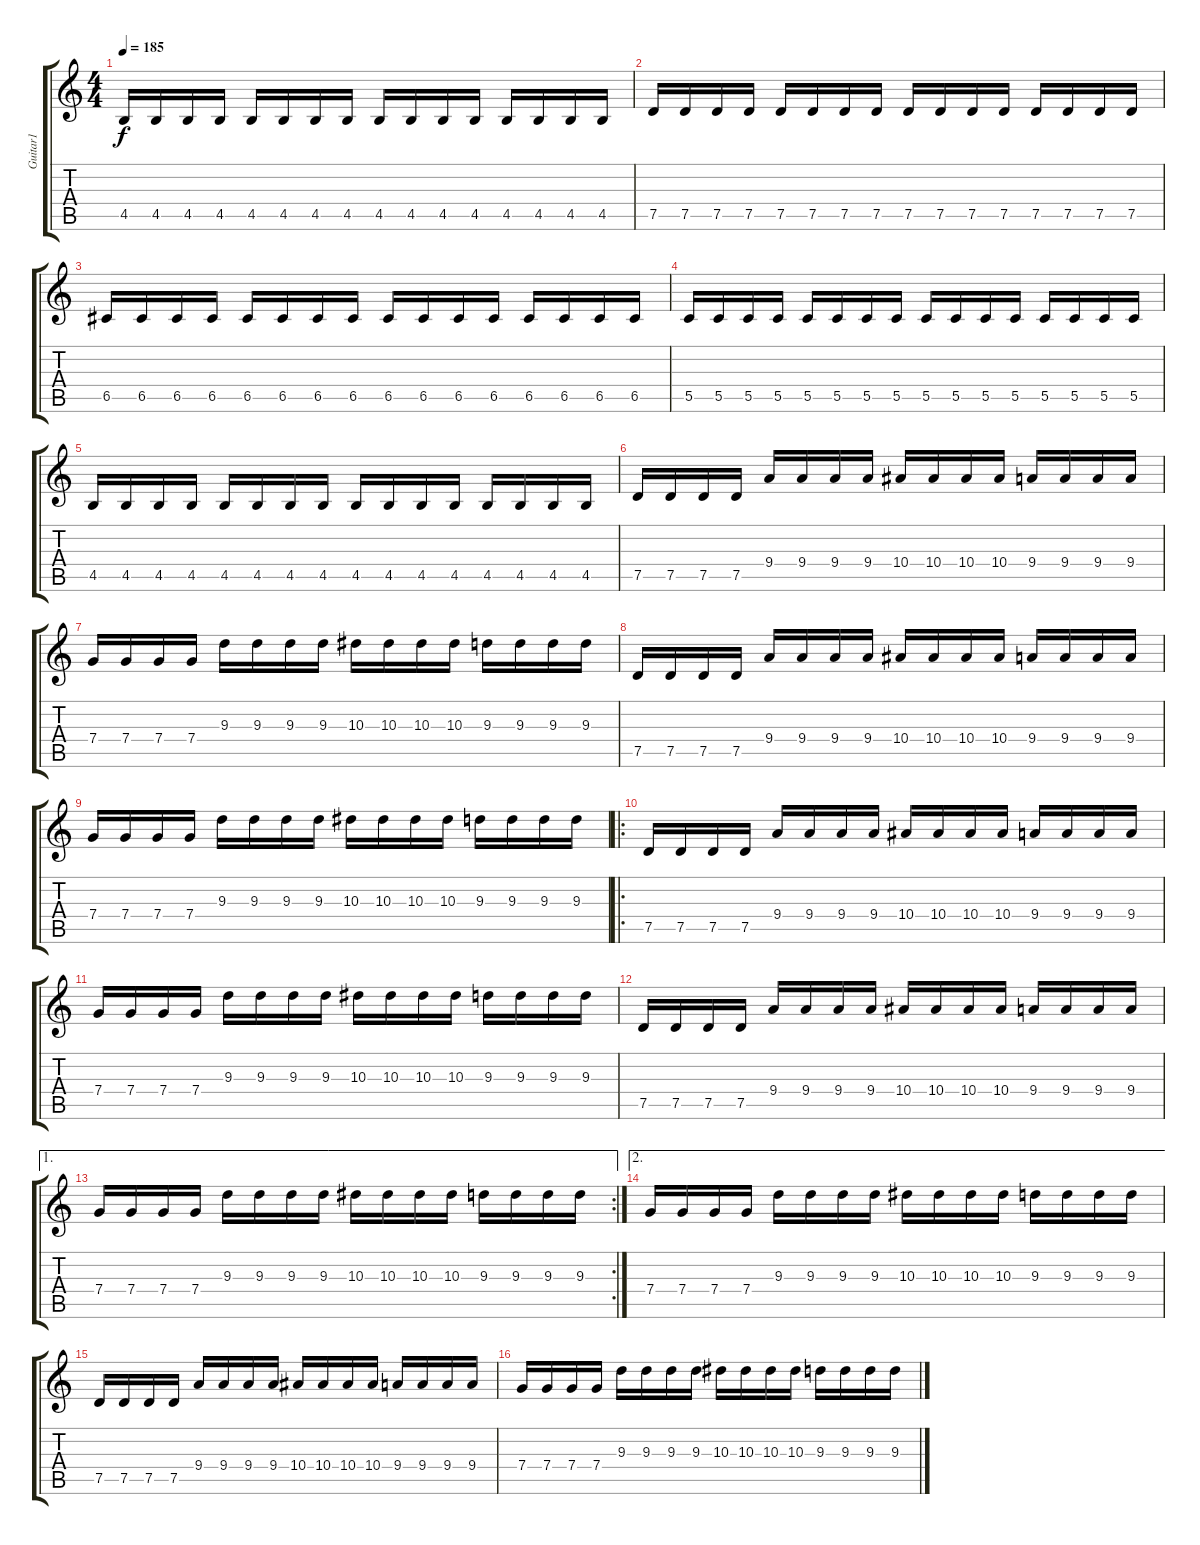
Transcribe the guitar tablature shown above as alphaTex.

\track ("Guitar1" "Guitar1") {instrument distortionguitar}
\staff {score tabs}
\tuning (D4 A3 F3 C3 G2 D2) {hide}
\ts (4 4)
\tempo 185
\clef g2
\ks c
4.5.16{dy f} 4.5.16 4.5.16 4.5.16 4.5.16 4.5.16 4.5.16 4.5.16 4.5.16 4.5.16 4.5.16 4.5.16 4.5.16 4.5.16 4.5.16 4.5.16 |
7.5.16 7.5.16 7.5.16 7.5.16 7.5.16 7.5.16 7.5.16 7.5.16 7.5.16 7.5.16 7.5.16 7.5.16 7.5.16 7.5.16 7.5.16 7.5.16 |
6.5.16 6.5.16 6.5.16 6.5.16 6.5.16 6.5.16 6.5.16 6.5.16 6.5.16 6.5.16 6.5.16 6.5.16 6.5.16 6.5.16 6.5.16 6.5.16 |
5.5.16 5.5.16 5.5.16 5.5.16 5.5.16 5.5.16 5.5.16 5.5.16 5.5.16 5.5.16 5.5.16 5.5.16 5.5.16 5.5.16 5.5.16 5.5.16 |
4.5.16 4.5.16 4.5.16 4.5.16 4.5.16 4.5.16 4.5.16 4.5.16 4.5.16 4.5.16 4.5.16 4.5.16 4.5.16 4.5.16 4.5.16 4.5.16 |
7.5.16 7.5.16 7.5.16 7.5.16 9.4.16 9.4.16 9.4.16 9.4.16 10.4.16 10.4.16 10.4.16 10.4.16 9.4.16 9.4.16 9.4.16 9.4.16 |
7.4.16 7.4.16 7.4.16 7.4.16 9.3.16 9.3.16 9.3.16 9.3.16 10.3.16 10.3.16 10.3.16 10.3.16 9.3.16 9.3.16 9.3.16 9.3.16 |
7.5.16 7.5.16 7.5.16 7.5.16 9.4.16 9.4.16 9.4.16 9.4.16 10.4.16 10.4.16 10.4.16 10.4.16 9.4.16 9.4.16 9.4.16 9.4.16 |
7.4.16 7.4.16 7.4.16 7.4.16 9.3.16 9.3.16 9.3.16 9.3.16 10.3.16 10.3.16 10.3.16 10.3.16 9.3.16 9.3.16 9.3.16 9.3.16 |
\ro
7.5.16 7.5.16 7.5.16 7.5.16 9.4.16 9.4.16 9.4.16 9.4.16 10.4.16 10.4.16 10.4.16 10.4.16 9.4.16 9.4.16 9.4.16 9.4.16 |
7.4.16 7.4.16 7.4.16 7.4.16 9.3.16 9.3.16 9.3.16 9.3.16 10.3.16 10.3.16 10.3.16 10.3.16 9.3.16 9.3.16 9.3.16 9.3.16 |
7.5.16 7.5.16 7.5.16 7.5.16 9.4.16 9.4.16 9.4.16 9.4.16 10.4.16 10.4.16 10.4.16 10.4.16 9.4.16 9.4.16 9.4.16 9.4.16 |
\ae 1
\rc 2
7.4.16 7.4.16 7.4.16 7.4.16 9.3.16 9.3.16 9.3.16 9.3.16 10.3.16 10.3.16 10.3.16 10.3.16 9.3.16 9.3.16 9.3.16 9.3.16 |
\ae 2
7.4.16 7.4.16 7.4.16 7.4.16 9.3.16 9.3.16 9.3.16 9.3.16 10.3.16 10.3.16 10.3.16 10.3.16 9.3.16 9.3.16 9.3.16 9.3.16 |
7.5.16 7.5.16 7.5.16 7.5.16 9.4.16 9.4.16 9.4.16 9.4.16 10.4.16 10.4.16 10.4.16 10.4.16 9.4.16 9.4.16 9.4.16 9.4.16 |
7.4.16 7.4.16 7.4.16 7.4.16 9.3.16 9.3.16 9.3.16 9.3.16 10.3.16 10.3.16 10.3.16 10.3.16 9.3.16 9.3.16 9.3.16 9.3.16
